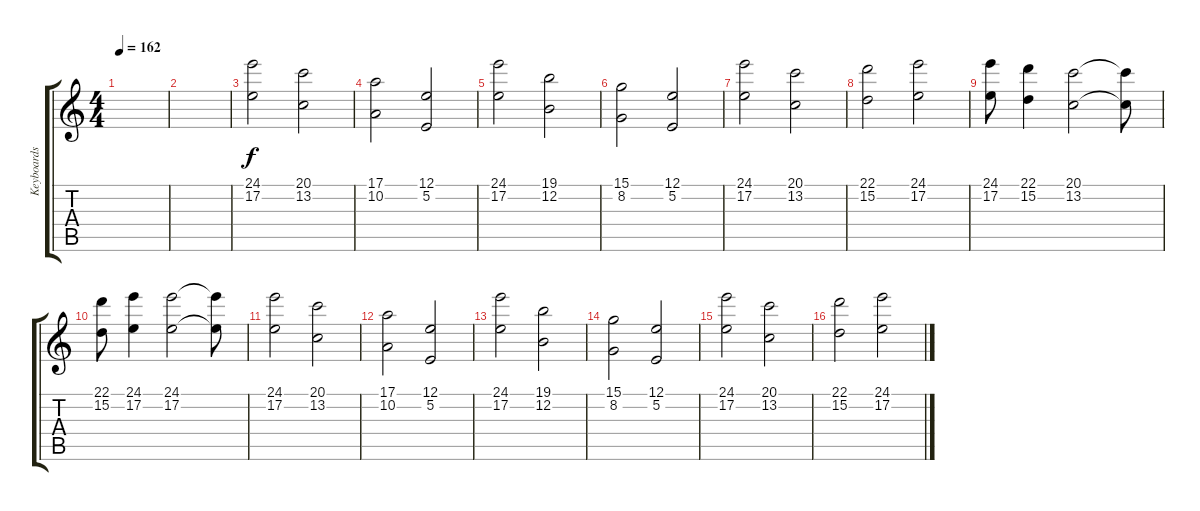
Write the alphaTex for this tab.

\track ("Keyboards 1" "Keyboards ") {instrument stringensemble1}
\staff {score tabs}
\tuning (E4 B3 G3 D3 A2 E2) {hide}
\ts (4 4)
\tempo 162
\clef g2
\ks c
|
|
(24.1 17.2).2 (20.1 13.2).2 |
(17.1 10.2).2 (12.1 5.2).2 |
(24.1 17.2).2 (19.1 12.2).2 |
(15.1 8.2).2 (12.1 5.2).2 |
(24.1 17.2).2 (20.1 13.2).2 |
(22.1 15.2).2 (24.1 17.2).2 |
(24.1 17.2).8 (22.1 15.2).4 (20.1 13.2).2 (20.1{t} 13.2{t}).8 |
(22.1 15.2).8 (24.1 17.2).4 (24.1 17.2).2 (24.1{t} 17.2{t}).8 |
(24.1 17.2).2 (20.1 13.2).2 |
(17.1 10.2).2 (12.1 5.2).2 |
(24.1 17.2).2 (19.1 12.2).2 |
(15.1 8.2).2 (12.1 5.2).2 |
(24.1 17.2).2 (20.1 13.2).2 |
(22.1 15.2).2 (24.1 17.2).2
